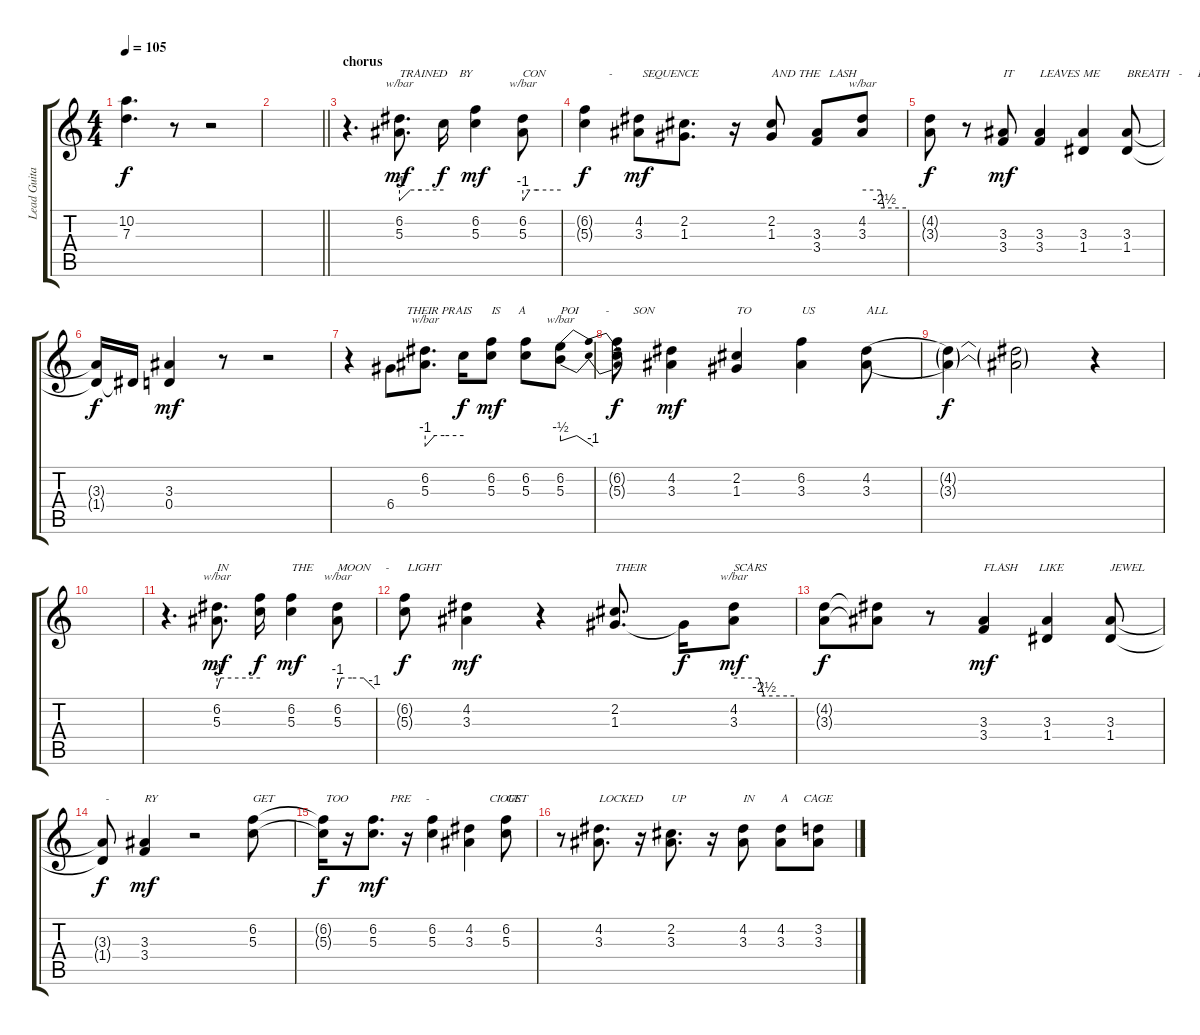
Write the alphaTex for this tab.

\track ("Lead Guitar / Vocals" "Lead Guita") {instrument overdrivenguitar}
\staff {score tabs}
\tuning (E4 B3 G3 D3 A2 E2) {hide}
\ts (4 4)
\tempo 105
\clef g2
\ks c
(10.2{t} 7.3{t}).4{d dy f} r.8 r.2 |
\barLineRight lightlight
|
\section ("" "chorus")
r.4{d} (6.2 5.3).8{d tbe (custom default 0 -4 15 0 30 0 60 0) txt "TRAINED    BY     " dy mf} 5.3{t}.16{dy f} (6.2 5.3).4{dy mf} (6.2 5.3).8{tbe (custom default 0 -4 11 0 23 0 60 0) txt "CON      "} |
(6.2{t} 5.3{t}).4{txt "        -          SEQUENCE" dy f} (4.2 3.3).8{dy mf} (2.2{be (hold 0 0 60 0)} 1.3{be (hold 0 0 60 0)}).8{d} r.16 (2.2 1.3).8{txt "AND THE   LASH"} (3.3 3.4).8 (4.2 3.3).8{tbe (custom default 0 0 25 0 30 -10 60 -10)} |
(4.2{t} 3.3{t}).8{dy f} r.8 (3.3 3.4).8{txt "IT " dy mf} (3.3{be (hold 0 0 60 0)} 3.4{be (hold 0 0 60 0)}).4{txt "LEAVES"} (3.3 1.4).4{txt "ME"} (3.3 1.4).8{txt "BREATH   -     LESS"} |
(3.3{t} 1.4{t}).16{dy f} 1.4{t}.16 (3.3{be (hold 0 0 60 0)} 0.4{be (hold 0 0 60 0)}).4{dy mf} r.8 r.2 |
r.4{txt "                   THEIR PRAIS"} 6.4.8 (6.2 5.3).8{d tbe (custom default 0 -4 15 0 30 0 60 0)} 5.3{t}.16{dy f} (6.2 5.3).8{txt "IS      A" dy mf} (6.2 5.3).8 (6.2 5.3).8{tbe (dip default 0 -2 11 0 44 0 60 -4) txt "POI         -        SON"} |
(6.2{t} 5.3{t}).8{dy f} (4.2 3.3).4{dy mf} (2.2{be (hold 0 0 60 0)} 1.3{be (hold 0 0 60 0)}).4{txt "TO"} (6.2 3.3).4{txt "US"} (4.2{be (hold 0 0 60 0)} 3.3{be (hold 0 0 60 0)}).8{txt "ALL"} |
(4.2{t} 3.3{t}).4{dy f} (4.2{t} 3.3{t}).2 r.4 |
|
r.4{d} (6.2 5.3).8{d tbe (custom default 0 -4 5 0 60 0) txt "IN" dy mf} (6.2{t} 5.3{t}).16{dy f} (6.2 5.3).4{txt "THE" dy mf} (6.2 5.3).8{tbe (custom default 0 -4 6 0 23 0 42 0 60 -4) txt "MOON     -      LIGHT"} |
(6.2{t} 5.3{t}).8{dy f} (4.2 3.3).4{dy mf} r.4 (2.2 1.3).8{d txt "THEIR"} 1.3{t}.16{dy f} (4.2 3.3).8{tbe (custom default 0 0 25 0 30 -10 60 -10) txt "SCARS" dy mf} |
(4.2{t} 3.3{t}).8{dy f} (4.2{t} 3.3{t}).8 r.8 (3.3{be (hold 0 0 60 0)} 3.4{be (hold 0 0 60 0)}).4{txt "FLASH       LIKE" dy mf} (3.3 1.4).4{txt "                     JEWEL"} (3.3 1.4).8 |
(3.3{t} 1.4{t}).8{txt " -" dy f} (3.3{be (hold 0 0 60 0)} 3.4{be (hold 0 0 60 0)}).4{txt "RY" dy mf} r.2 (6.2 5.3).8{txt "GET                 TOO              PRE     -"} |
(6.2{t} 5.3{t}).16{dy f} r.16 (6.2 5.3).8{d dy mf} r.16 (6.2 5.3).4{txt "                   CIOUS"} (4.2 3.3).4 (6.2 5.3).8{txt "GET"} |
r.8 (4.2 3.3).8{d txt "LOCKED"} r.16 (2.2 3.3).8{d txt "UP"} r.16 (4.2 3.3).8{txt "IN"} (4.2 3.3).8{txt "A     CAGE"} (3.2 3.3).8
